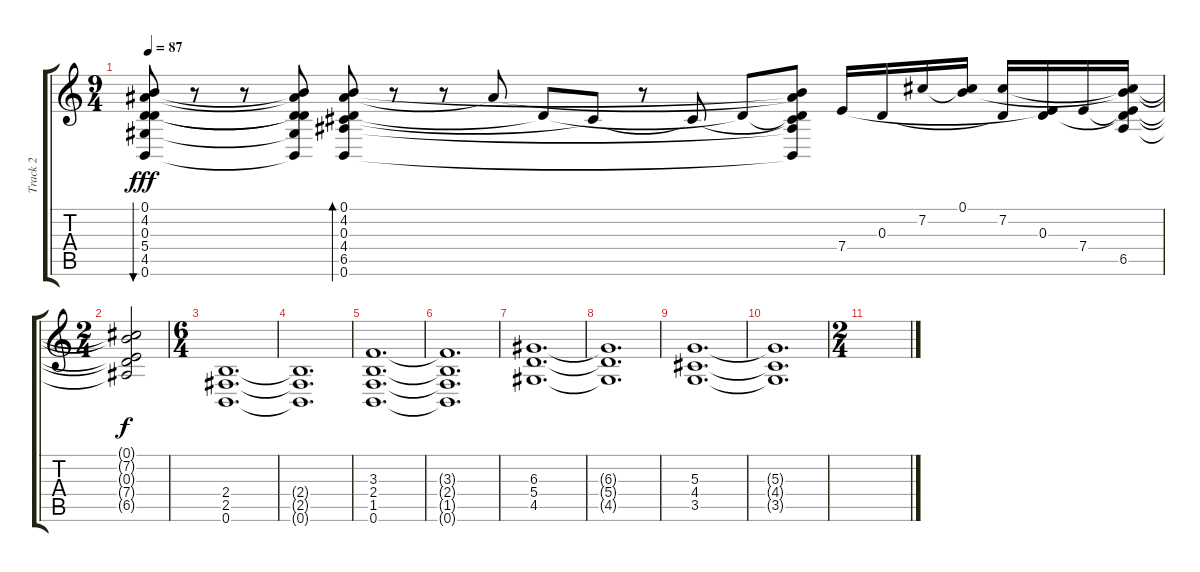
\track ("Track 2" "Track 2") {instrument distortionguitar}
\staff {score tabs}
\tuning (B3 Gb3 D3 A2 E2 B1) {hide}
\ts (9 4)
\tempo 87
\clef g2
\ks c
(0.1 4.2 0.3 5.4 4.5 0.6).8{bu 480 dy fff} r.8 r.8 (0.1{t} 4.2{t} 0.3{t} 5.4{t} 4.5{t} 0.6{t}).8 (0.1 4.2 0.3 4.4 6.5 0.6).8{bd 480} r.8 r.8 4.2{t}.8 0.3{t}.8 4.4{t}.8 r.8 4.4{t}.8 0.3{t}.8 (0.1{t} 4.2{t} 0.3{t} 4.4{t} 6.5{t} 0.6{t}).8 7.4.16 0.3.16 7.2.16 (0.1 7.2{t}).16 (7.2 0.3{t}).16 (0.3 7.4{t}).16 7.4.16 (0.1{t} 7.2{t} 0.3{t} 7.4{t} 6.5).16 |
\ts (2 4)
(0.1{t} 7.2{t} 0.3{t} 7.4{t} 6.5{t}).2{dy f} |
\ts (6 4)
(2.4 2.5 0.6).1{d volume 0} |
(2.4{t} 2.5{t} 0.6{t}).1{d} |
(3.3 2.4 1.5 0.6).1{d} |
(3.3{t} 2.4{t} 1.5{t} 0.6{t}).1{d} |
(6.3 5.4 4.5).1{d} |
(6.3{t} 5.4{t} 4.5{t}).1{d} |
(5.3 4.4 3.5).1{d} |
(5.3{t} 4.4{t} 3.5{t}).1{d} |
\ts (2 4)
